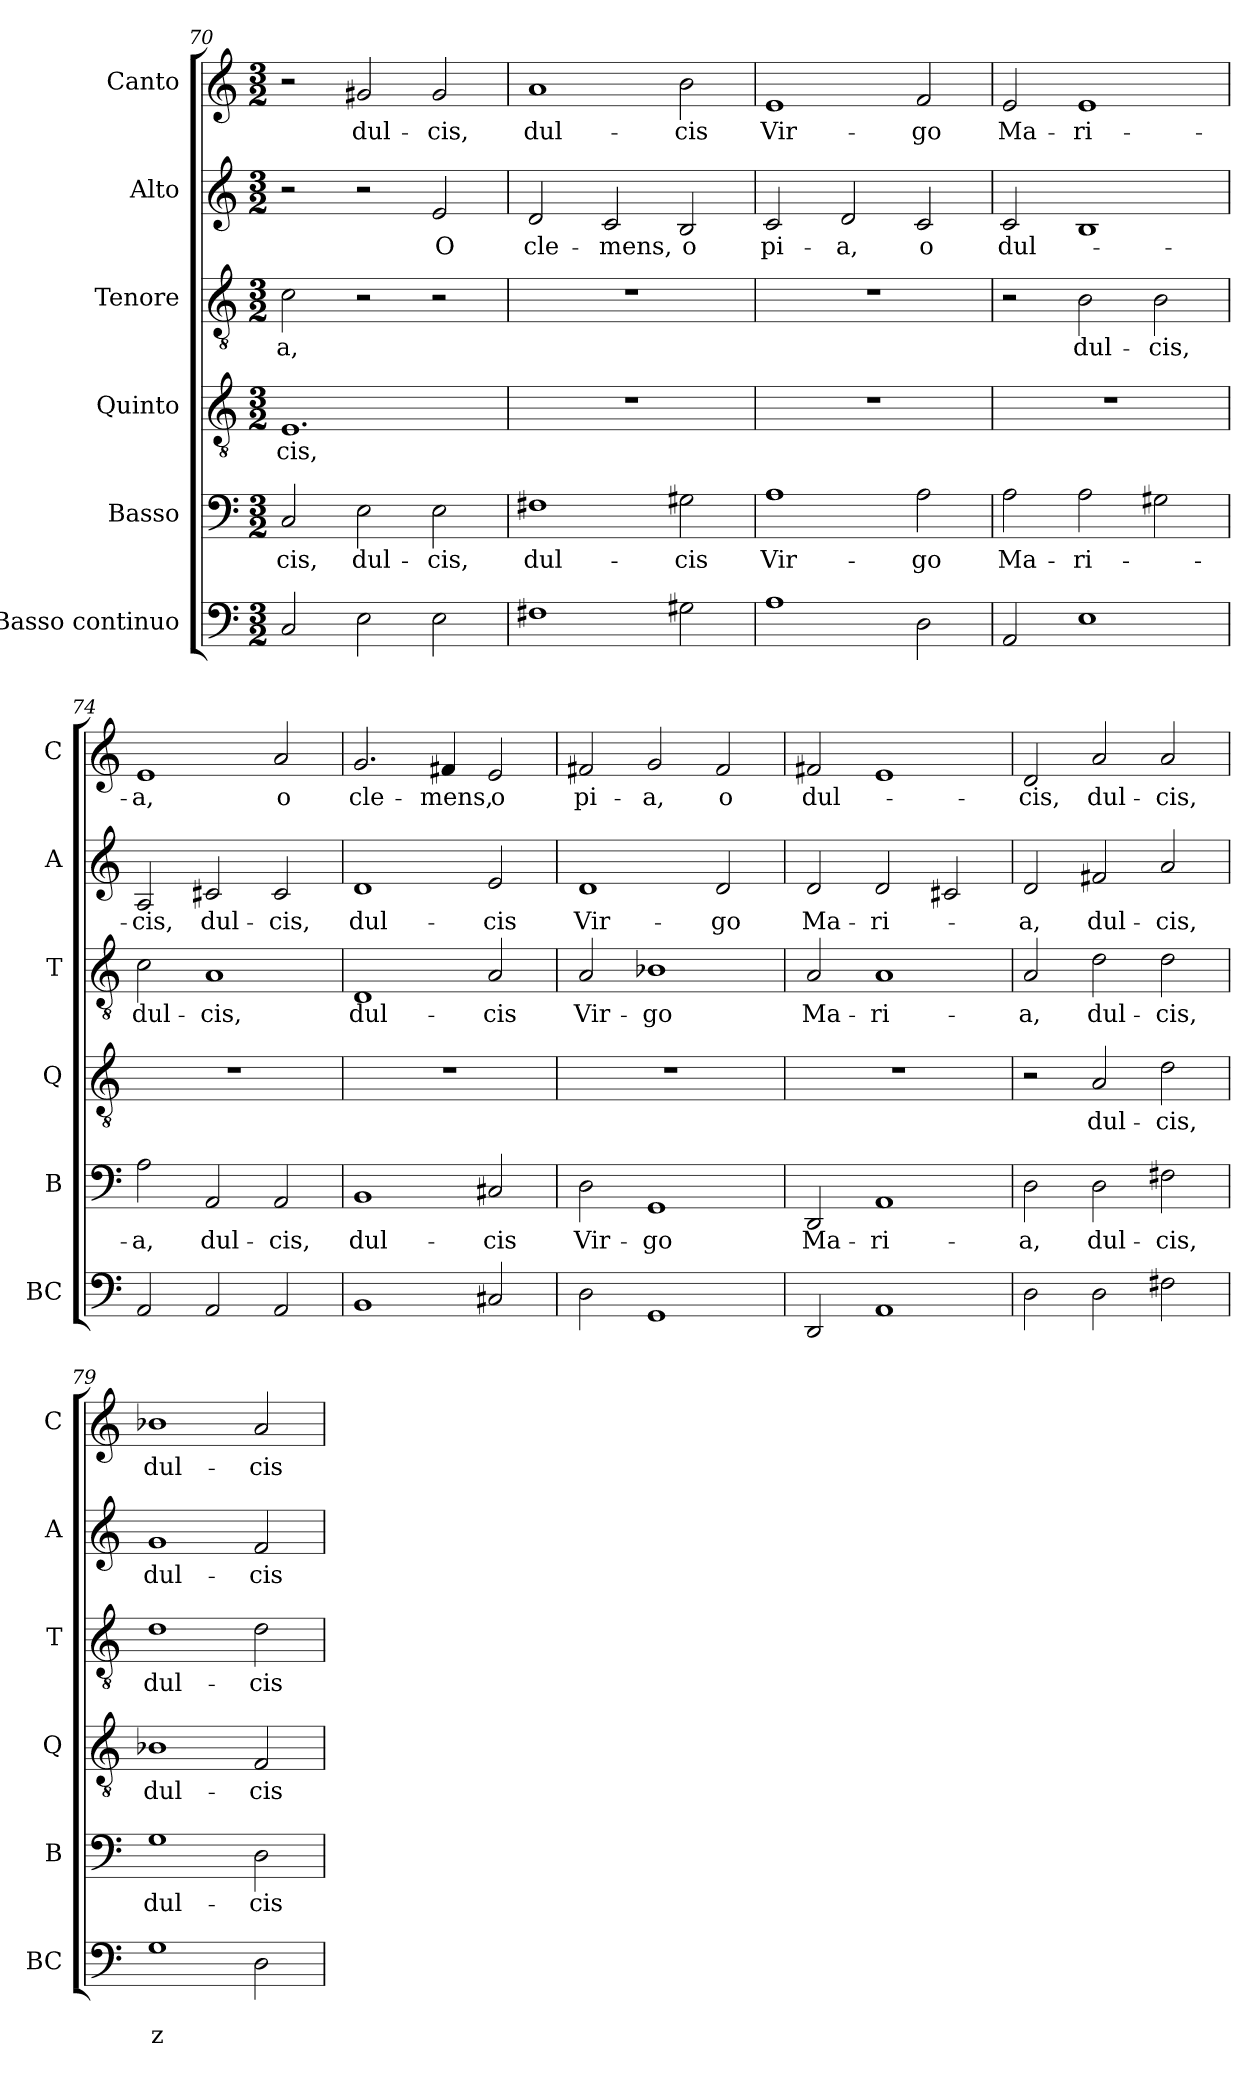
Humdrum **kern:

**kern	**text	**text	**kern	**text	**kern	**text	**kern	**text	**kern	**text	**kern	**text
*part6	*part6	*part6	*part5	*part5	*part4	*part4	*part3	*part3	*part2	*part2	*part1	*part1
*staff6	*staff6	*staff6	*staff5	*staff5	*staff4	*staff4	*staff3	*staff3	*staff2	*staff2	*staff1	*staff1
*I"Basso continuo	*	*	*I"Basso	*	*I"Quinto	*	*I"Tenore	*	*I"Alto	*	*I"Canto	*
*I'BC	*	*	*I'B	*	*I'Q	*	*I'T	*	*I'A	*	*I'C	*
*clefF4	*	*	*clefF4	*	*clefGv2	*	*clefGv2	*	*clefG2	*	*clefG2	*
*k[]	*	*	*k[]	*	*k[]	*	*k[]	*	*k[]	*	*k[]	*
*C:	*	*	*C:	*	*C:	*	*C:	*	*C:	*	*C:	*
*M3/2	*	*	*M3/2	*	*M3/2	*	*M3/2	*	*M3/2	*	*M3/2	*
=70	=70	=70	=70	=70	=70	=70	=70	=70	=70	=70	=70	=70
!	!	!	!	!LO:LY:b	!	!LO:LY:b	!	!LO:LY:b	!	!	!	!
2C/	.	.	2C/	-cis,	1.E	-cis,	2c\	-a,	2r	.	2r	.
!	!	!	!	!LO:LY:b	!	!	!	!	!	!	!	!LO:LY:b
2E\	.	.	2E\	dul-	.	.	2r	.	2r	.	2g#X/	dul-
!	!	!	!	!LO:LY:b	!	!	!	!	!	!LO:LY:b	!	!LO:LY:b
2E\	.	.	2E\	-cis,	.	.	2r	.	2e/	O	2g#/	-cis,
=71	=71	=71	=71	=71	=71	=71	=71	=71	=71	=71	=71	=71
!	!	!	!	!LO:LY:b	!	!	!	!	!	!LO:LY:b	!	!LO:LY:b
1F#X	.	.	1F#X	dul-	1.r	.	1.r	.	2d/	cle-	1a	dul-
!	!	!	!	!	!	!	!	!	!	!LO:LY:b	!	!
.	.	.	.	.	.	.	.	.	2c/	-mens,	.	.
!	!	!	!	!LO:LY:b	!	!	!	!	!	!LO:LY:b	!	!LO:LY:b
2G#X\	.	.	2G#X\	-cis	.	.	.	.	2B/	o	2b\	-cis
=72	=72	=72	=72	=72	=72	=72	=72	=72	=72	=72	=72	=72
!	!	!	!	!LO:LY:b	!	!	!	!	!	!LO:LY:b	!	!LO:LY:b
1A	.	.	1A	Vir-	1.r	.	1.r	.	2c/	pi-	1e	Vir-
!	!	!	!	!	!	!	!	!	!	!LO:LY:b	!	!
.	.	.	.	.	.	.	.	.	2d/	-a,	.	.
!	!	!	!	!LO:LY:b	!	!	!	!	!	!LO:LY:b	!	!LO:LY:b
2D\	.	.	2A\	-go	.	.	.	.	2c/	o	2f/	-go
=73	=73	=73	=73	=73	=73	=73	=73	=73	=73	=73	=73	=73
!	!	!	!	!LO:LY:b	!	!	!	!	!	!LO:LY:b	!	!LO:LY:b
2AA/	.	.	2A\	Ma-	1.r	.	2r	.	2c/	dul-	2e/	Ma-
!	!	!	!	!LO:LY:b	!	!	!	!LO:LY:b	!	!	!	!LO:LY:b
1E	.	.	2A\	-ri-	.	.	2B\	dul-	1B	.	1e	-ri-
!	!	!	!	!	!	!	!	!LO:LY:b	!	!	!	!
.	.	.	2G#X\	.	.	.	2B\	-cis,	.	.	.	.
!!LO:PB:g=z
=74	=74	=74	=74	=74	=74	=74	=74	=74	=74	=74	=74	=74
!	!	!	!	!LO:LY:b	!	!	!	!LO:LY:b	!	!LO:LY:b	!	!LO:LY:b
2AA/	.	.	2A\	-a,	1.r	.	2c\	dul-	2A/	-cis,	1e	-a,
!	!	!	!	!LO:LY:b	!	!	!	!LO:LY:b	!	!LO:LY:b	!	!
2AA/	.	.	2AA/	dul-	.	.	1A	-cis,	2c#X/	dul-	.	.
!	!	!	!	!LO:LY:b	!	!	!	!	!	!LO:LY:b	!	!LO:LY:b
2AA/	.	.	2AA/	-cis,	.	.	.	.	2c#/	-cis,	2a/	o
=75	=75	=75	=75	=75	=75	=75	=75	=75	=75	=75	=75	=75
!	!	!	!	!LO:LY:b	!	!	!	!LO:LY:b	!	!LO:LY:b	!	!LO:LY:b
1BB	.	.	1BB	dul-	1.r	.	1D	dul-	1d	dul-	2.g/	cle-
!	!	!	!	!	!	!	!	!	!	!	!	!LO:LY:b
.	.	.	.	.	.	.	.	.	.	.	4f#X/	-mens,
!	!	!	!	!LO:LY:b	!	!	!	!LO:LY:b	!	!LO:LY:b	!	!LO:LY:b
2C#X/	.	.	2C#X/	-cis	.	.	2A/	-cis	2e/	-cis	2e/	o
=76	=76	=76	=76	=76	=76	=76	=76	=76	=76	=76	=76	=76
!	!	!	!	!LO:LY:b	!	!	!	!LO:LY:b	!	!LO:LY:b	!	!LO:LY:b
2D\	.	.	2D\	Vir-	1.r	.	2A/	Vir-	1d	Vir-	2f#X/	pi-
!	!	!	!	!LO:LY:b	!	!	!	!LO:LY:b	!	!	!	!LO:LY:b
1GG	.	.	1GG	-go	.	.	1B-X	-go	.	.	2g/	-a,
!	!	!	!	!	!	!	!	!	!	!LO:LY:b	!	!LO:LY:b
.	.	.	.	.	.	.	.	.	2d/	-go	2f#/	o
=77	=77	=77	=77	=77	=77	=77	=77	=77	=77	=77	=77	=77
!	!	!	!	!LO:LY:b	!	!	!	!LO:LY:b	!	!LO:LY:b	!	!LO:LY:b
2DD/	.	.	2DD/	Ma-	1.r	.	2A/	Ma-	2d/	Ma-	2f#X/	dul-
!	!	!	!	!LO:LY:b	!	!	!	!LO:LY:b	!	!LO:LY:b	!	!
1AA	.	.	1AA	-ri-	.	.	1A	-ri-	2d/	-ri-	1e	.
.	.	.	.	.	.	.	.	.	2c#X/	.	.	.
=78	=78	=78	=78	=78	=78	=78	=78	=78	=78	=78	=78	=78
!	!	!	!	!LO:LY:b	!	!	!	!LO:LY:b	!	!LO:LY:b	!	!LO:LY:b
2D\	.	.	2D\	-a,	2r	.	2A/	-a,	2d/	-a,	2d/	-cis,
!	!	!	!	!LO:LY:b	!	!LO:LY:b	!	!LO:LY:b	!	!LO:LY:b	!	!LO:LY:b
2D\	.	.	2D\	dul-	2A/	dul-	2d\	dul-	2f#X/	dul-	2a/	dul-
!	!	!	!	!LO:LY:b	!	!LO:LY:b	!	!LO:LY:b	!	!LO:LY:b	!	!LO:LY:b
2F#X\	.	.	2F#X\	-cis,	2d\	-cis,	2d\	-cis,	2a/	-cis,	2a/	-cis,
=79	=79	=79	=79	=79	=79	=79	=79	=79	=79	=79	=79	=79
!	!	!LO:LY:b	!	!LO:LY:b	!	!LO:LY:b	!	!LO:LY:b	!	!LO:LY:b	!	!LO:LY:b
1G	.	z	1G	dul-	1B-X	dul-	1d	dul-	1g	dul-	1b-X	dul-
!	!	!	!	!LO:LY:b	!	!LO:LY:b	!	!LO:LY:b	!	!LO:LY:b	!	!LO:LY:b
2D\	.	.	2D\	-cis	2F/	-cis	2d\	-cis	2f/	-cis	2a/	-cis
=	=	=	=	=	=	=	=	=	=	=	=	=
*-	*-	*-	*-	*-	*-	*-	*-	*-	*-	*-	*-	*-
